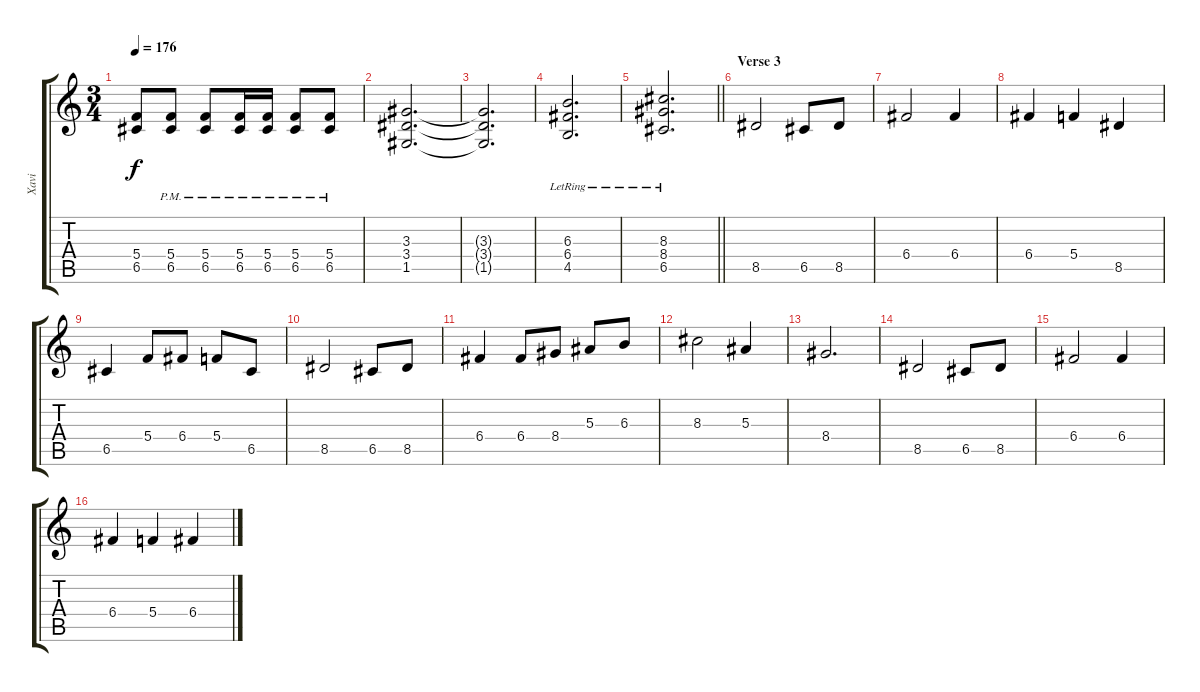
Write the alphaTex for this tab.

\track ("Xavi" "Xavi") {instrument distortionguitar}
\staff {score tabs}
\tuning (D4 A3 F3 C3 G2 D2) {hide}
\ts (3 4)
\tempo 176
\clef g2
\ks c
(5.4 6.5).8{dy f} (5.4{pm} 6.5{pm}).8 (5.4{pm} 6.5{pm}).8 (5.4{pm} 6.5{pm}).16 (5.4{pm} 6.5{pm}).16 (5.4{pm} 6.5{pm}).8 (5.4{pm} 6.5{pm}).8 |
(3.3 3.4 1.5).2{d} |
(3.3{t} 3.4{t} 1.5{t}).2{d} |
(6.3{lr} 6.4{lr} 4.5{lr}).2{d} |
\barLineRight lightlight
(8.3{lr} 8.4{lr} 6.5{lr}).2{d} |
\section ("" "Verse 3")
8.5.2 6.5.8 8.5.8 |
6.4.2 6.4.4 |
6.4.4 5.4.4 8.5.4 |
6.5.4 5.4.8 6.4.8 5.4.8 6.5.8 |
8.5.2 6.5.8 8.5.8 |
6.4.4 6.4.8 8.4.8 5.3.8 6.3.8 |
8.3.2 5.3.4 |
8.4.2{d} |
8.5.2 6.5.8 8.5.8 |
6.4.2 6.4.4 |
6.4.4 5.4.4 6.4.4
